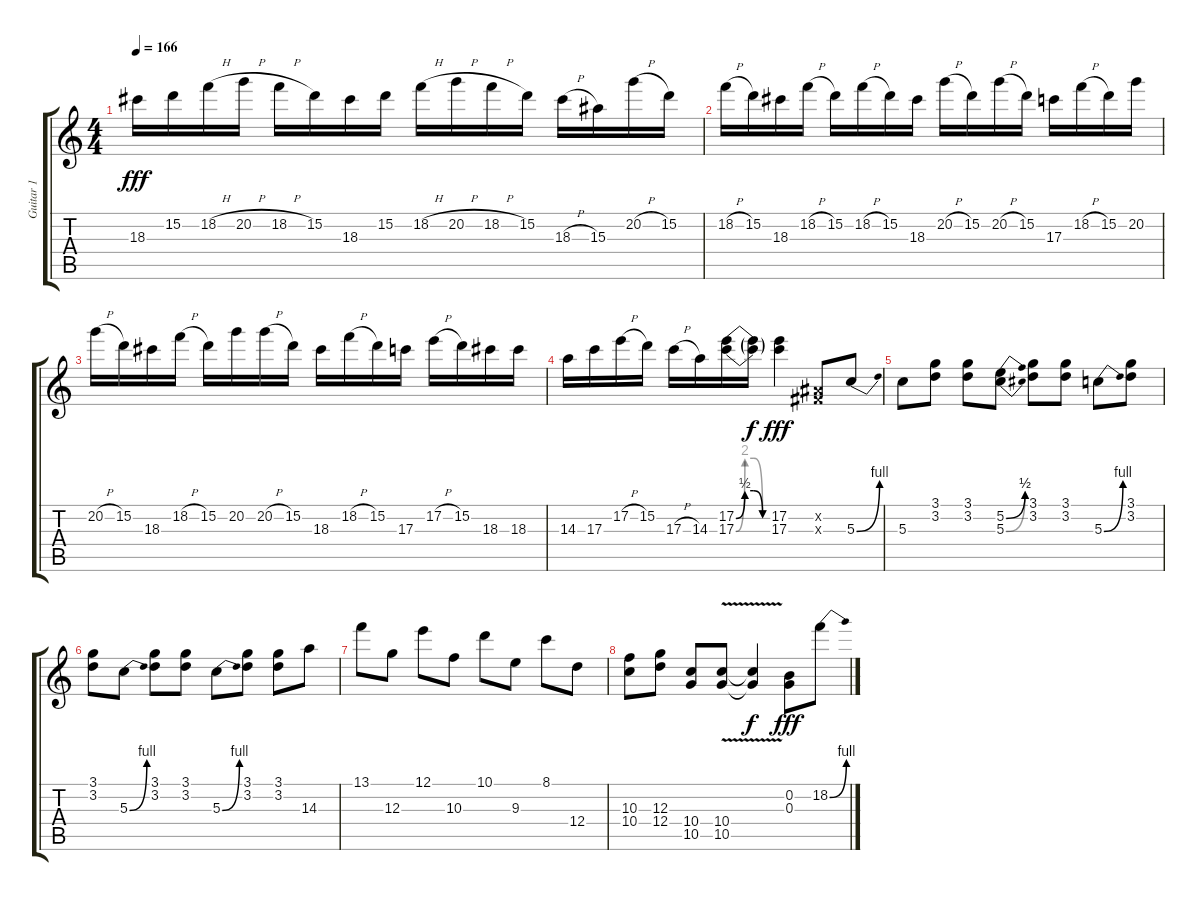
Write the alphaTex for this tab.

\track ("Guitar 1 " "Guitar 1 ") {instrument distortionguitar}
\staff {score tabs}
\tuning (E4 B3 G3 D3 A2 E2) {hide}
\ts (4 4)
\tempo 166
\clef g2
\ks c
18.3.16{dy fff} 15.2.16 18.2{h}.16 20.2{h}.16 18.2{h}.16 15.2.16 18.3.16 15.2.16 18.2{h}.16 20.2{h}.16 18.2{h}.16 15.2.16 18.3{h}.16 15.3.16 20.2{h}.16 15.2.16 |
18.2{h}.16 15.2.16 18.3.16 18.2{h}.16 15.2.16 18.2{h}.16 15.2.16 18.3.16 20.2{h}.16 15.2.16 20.2{h}.16 15.2.16 17.3.16 18.2{h}.16 15.2.16 20.2.16 |
20.2{h}.16 15.2.16 18.3.16 18.2{h}.16 15.2.16 20.2.16 20.2{h}.16 15.2.16 18.3.16 18.2{h}.16 15.2.16 17.3.16 17.2{h}.16 15.2.16 18.3.16 18.3.16 |
14.3.16 17.3.16 17.2{h}.16 15.2.16 17.3{h}.16 14.3.16 (17.2{be (custom 0 0 15 2 30 2 45 0 60 0)} 17.3{be (custom 0 0 15 8 30 8 45 0 60 0)}).16 (17.2{t} 17.3{t}).16{dy f} (17.2 17.3).4{dy fff} (-1.2{x} -1.3{x}).8 5.3{be (bend 0 0 60 4)}.8 |
5.3.8 (3.1 3.2).8 (3.1 3.2).8 (5.2{be (bend 0 0 60 2)} 5.3{be (bend 0 0 60 2)}).8 (3.1 3.2).8 (3.1 3.2).8 5.3{be (bend 0 0 60 4)}.8 (3.1 3.2).8 |
(3.1 3.2).8 5.3{be (bend 0 0 60 4)}.8 (3.1 3.2).8 (3.1 3.2).8 5.3{be (bend 0 0 60 4)}.8 (3.1 3.2).8 (3.1 3.2).8 14.3.8 |
13.1.8 12.3.8 12.1.8 10.3.8 10.1.8 9.3.8 8.1.8 12.4.8 |
(10.3 10.4).8 (12.3 12.4).8 (10.4 10.5).8 (10.4{v} 10.5{v}).8 (10.4{t} 10.5{t}).4{dy f} (0.2 0.3).8{dy fff} 18.2{be (bend 0 0 60 4)}.8
